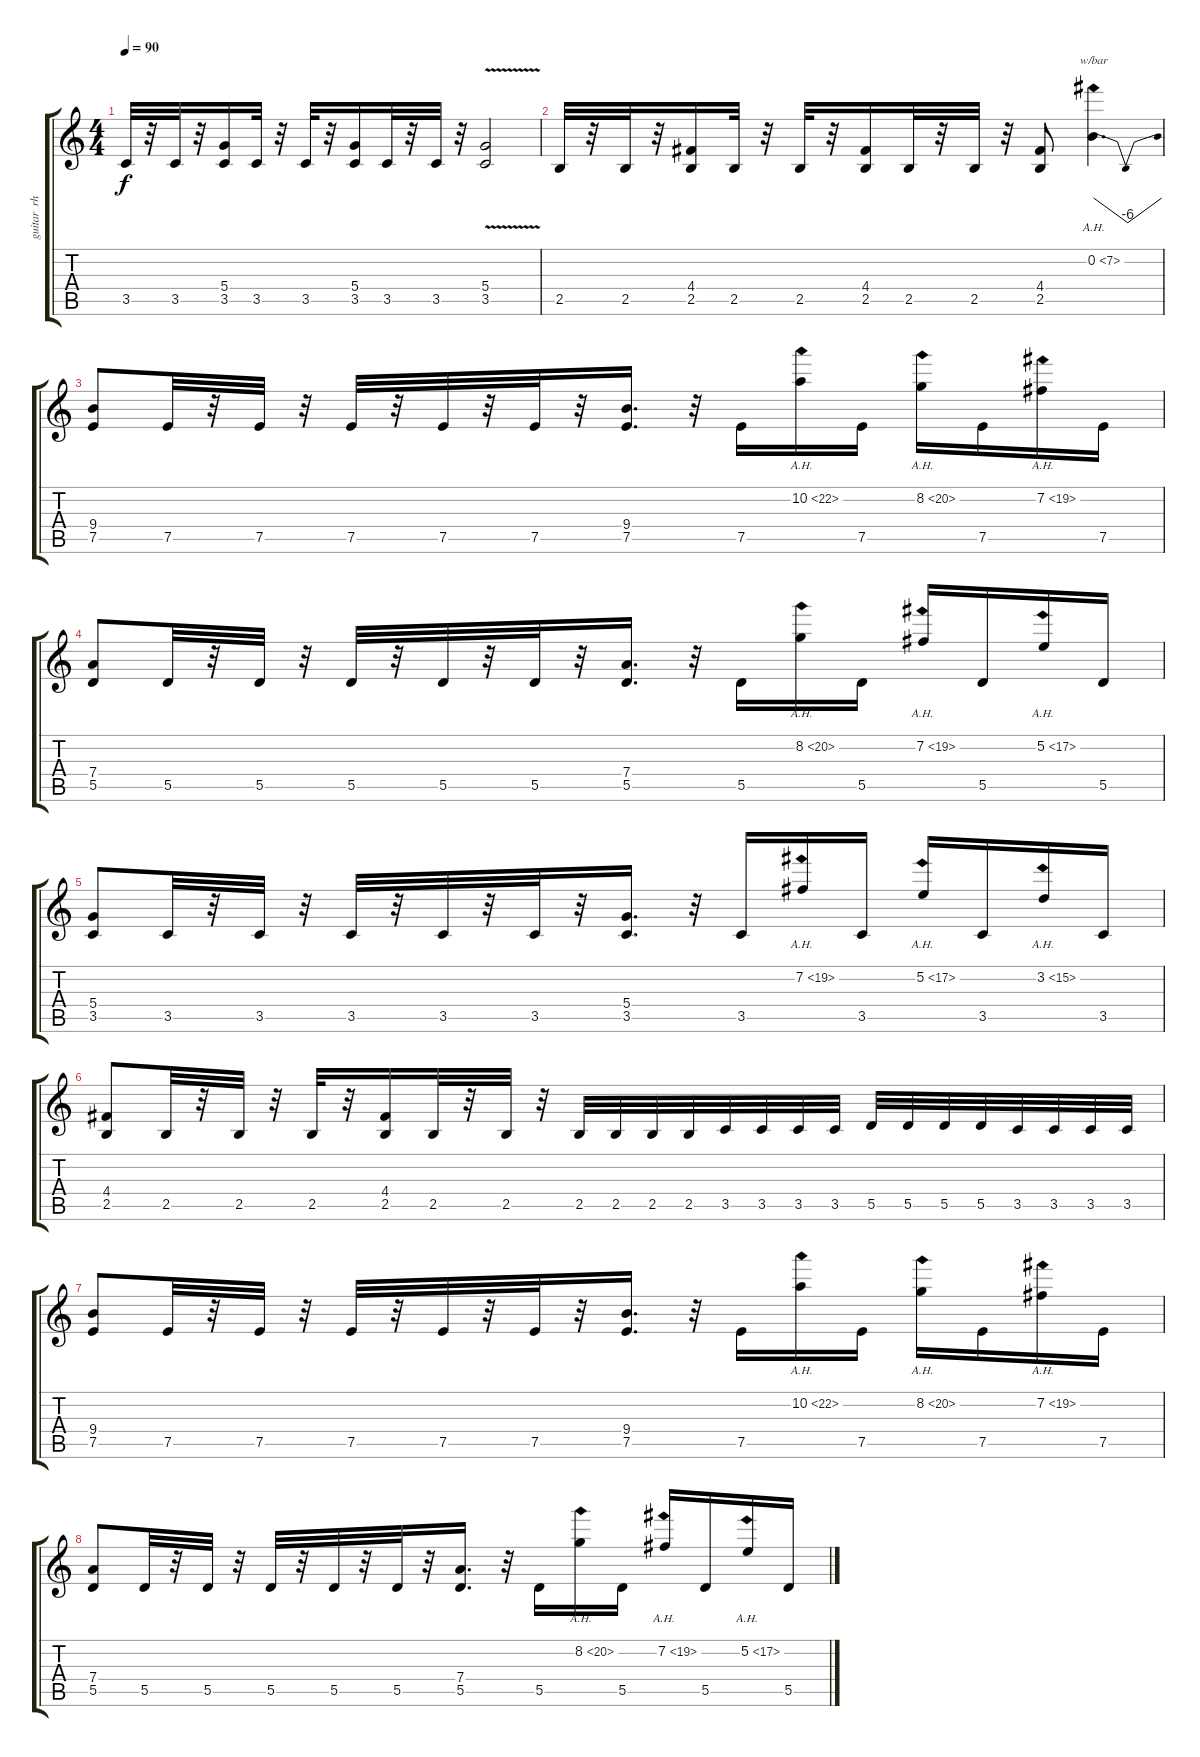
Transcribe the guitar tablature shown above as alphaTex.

\track ("guitar  rhythm  left" "guitar  rh") {instrument distortionguitar}
\staff {score tabs}
\tuning (E4 B3 G3 D3 A2 E2) {hide}
\ts (4 4)
\tempo 90
\clef g2
\ks c
3.5.32{dy f} r.32 3.5.32 r.32 (5.4 3.5).16 3.5.32 r.32 3.5.32 r.32 (5.4 3.5).16 3.5.32 r.32 3.5.32 r.32 (5.4 3.5{v}).2 |
2.5.32 r.32 2.5.32 r.32 (4.4 2.5).16 2.5.32 r.32 2.5.32 r.32 (4.4 2.5).16 2.5.32 r.32 2.5.32 r.32 (4.4 2.5).8 0.2{ah 7}.4{d tbe (dip default 0 0 5 -24 60 0)} |
(9.4 7.5).8 7.5.32 r.32 7.5.32 r.32 7.5.32 r.32 7.5.32 r.32 7.5.32 r.32 (9.4 7.5).16{d} r.32 7.5.16 10.2{ah 12}.16 7.5.16 8.2{ah 12}.16 7.5.16 7.2{ah 12}.16 7.5.16 |
(7.4 5.5).8 5.5.32 r.32 5.5.32 r.32 5.5.32 r.32 5.5.32 r.32 5.5.32 r.32 (7.4 5.5).16{d} r.32 5.5.16 8.2{ah 12}.16 5.5.16 7.2{ah 12}.16 5.5.16 5.2{ah 12}.16 5.5.16 |
(5.4 3.5).8 3.5.32 r.32 3.5.32 r.32 3.5.32 r.32 3.5.32 r.32 3.5.32 r.32 (5.4 3.5).16{d} r.32 3.5.16 7.2{ah 12}.16 3.5.16 5.2{ah 12}.16 3.5.16 3.2{ah 12}.16 3.5.16 |
(4.4 2.5).8 2.5.32 r.32 2.5.32 r.32 2.5.32 r.32 (4.4 2.5).16 2.5.32 r.32 2.5.32 r.32 2.5.32 2.5.32 2.5.32 2.5.32 3.5.32 3.5.32 3.5.32 3.5.32 5.5.32 5.5.32 5.5.32 5.5.32 3.5.32 3.5.32 3.5.32 3.5.32 |
(9.4 7.5).8 7.5.32 r.32 7.5.32 r.32 7.5.32 r.32 7.5.32 r.32 7.5.32 r.32 (9.4 7.5).16{d} r.32 7.5.16 10.2{ah 12}.16 7.5.16 8.2{ah 12}.16 7.5.16 7.2{ah 12}.16 7.5.16 |
(7.4 5.5).8 5.5.32 r.32 5.5.32 r.32 5.5.32 r.32 5.5.32 r.32 5.5.32 r.32 (7.4 5.5).16{d} r.32 5.5.16 8.2{ah 12}.16 5.5.16 7.2{ah 12}.16 5.5.16 5.2{ah 12}.16 5.5.16
